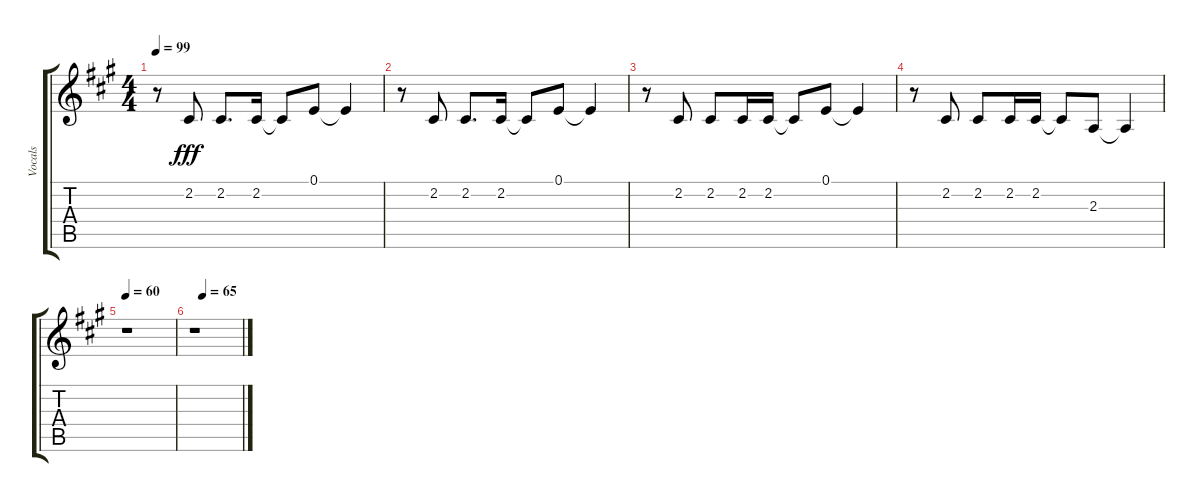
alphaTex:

\track ("Vocals" "Vocals") {instrument voiceoohs}
\staff {score tabs}
\tuning (E4 B3 G3 D3 A2 E2) {hide}
\ts (4 4)
\tempo 99
\clef g2
\ks a
r.8{dy fff} 2.2.8 2.2.8{d} 2.2.16 2.2{t}.8 0.1.8 0.1{t}.4 |
r.8 2.2.8 2.2.8{d} 2.2.16 2.2{t}.8 0.1.8 0.1{t}.4 |
r.8 2.2.8 2.2.8 2.2.16 2.2.16 2.2{t}.8 0.1.8 0.1{t}.4 |
r.8 2.2.8 2.2.8 2.2.16 2.2.16 2.2{t}.8 2.3.8 2.3{t}.4 |
\tempo 60
r.1 |
\tempo (65 0.1875)
r.1
